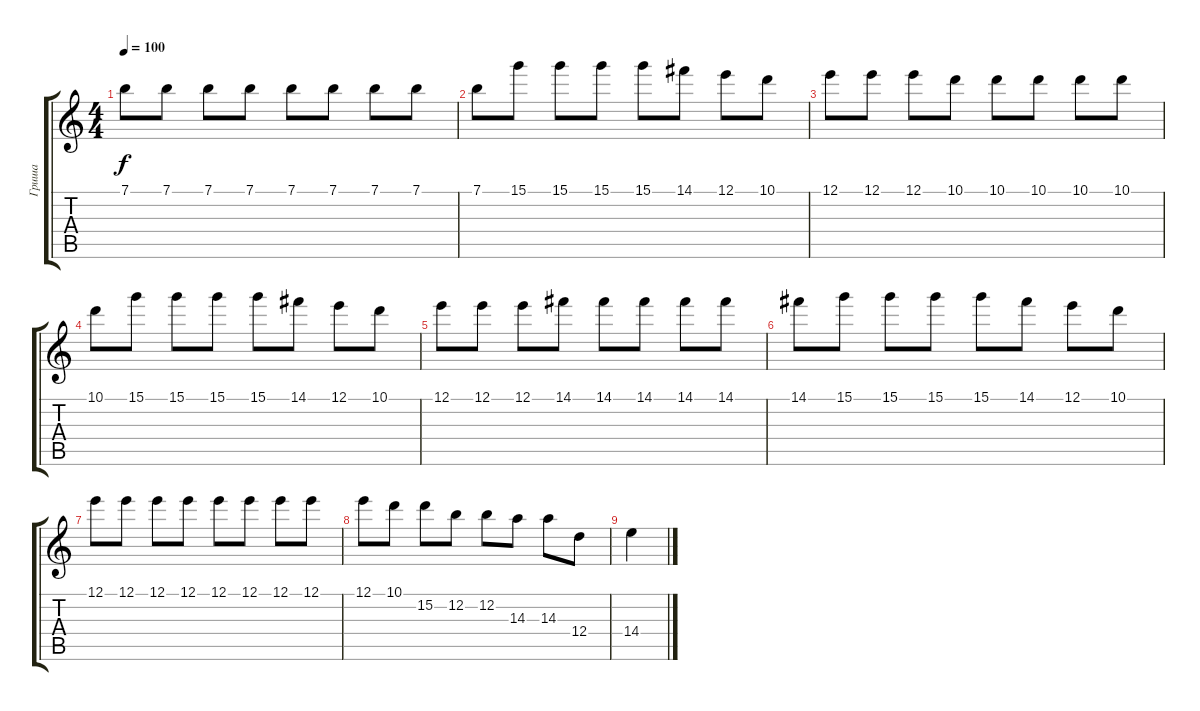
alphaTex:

\track ("Гриша" "Гриша") {instrument overdrivenguitar}
\staff {score tabs}
\tuning (E4 B3 G3 D3 A2 D2) {hide}
\ts (4 4)
\tempo 100
\clef g2
\ks c
7.1.8{dy f} 7.1.8 7.1.8 7.1.8 7.1.8 7.1.8 7.1.8 7.1.8 |
7.1.8 15.1.8 15.1.8 15.1.8 15.1.8 14.1.8 12.1.8 10.1.8 |
12.1.8 12.1.8 12.1.8 10.1.8 10.1.8 10.1.8 10.1.8 10.1.8 |
10.1.8 15.1.8 15.1.8 15.1.8 15.1.8 14.1.8 12.1.8 10.1.8 |
12.1.8 12.1.8 12.1.8 14.1.8 14.1.8 14.1.8 14.1.8 14.1.8 |
14.1.8 15.1.8 15.1.8 15.1.8 15.1.8 14.1.8 12.1.8 10.1.8 |
12.1.8 12.1.8 12.1.8 12.1.8 12.1.8 12.1.8 12.1.8 12.1.8 |
12.1.8 10.1.8 15.2.8 12.2.8 12.2.8 14.3.8 14.3.8 12.4.8 |
14.4.4
